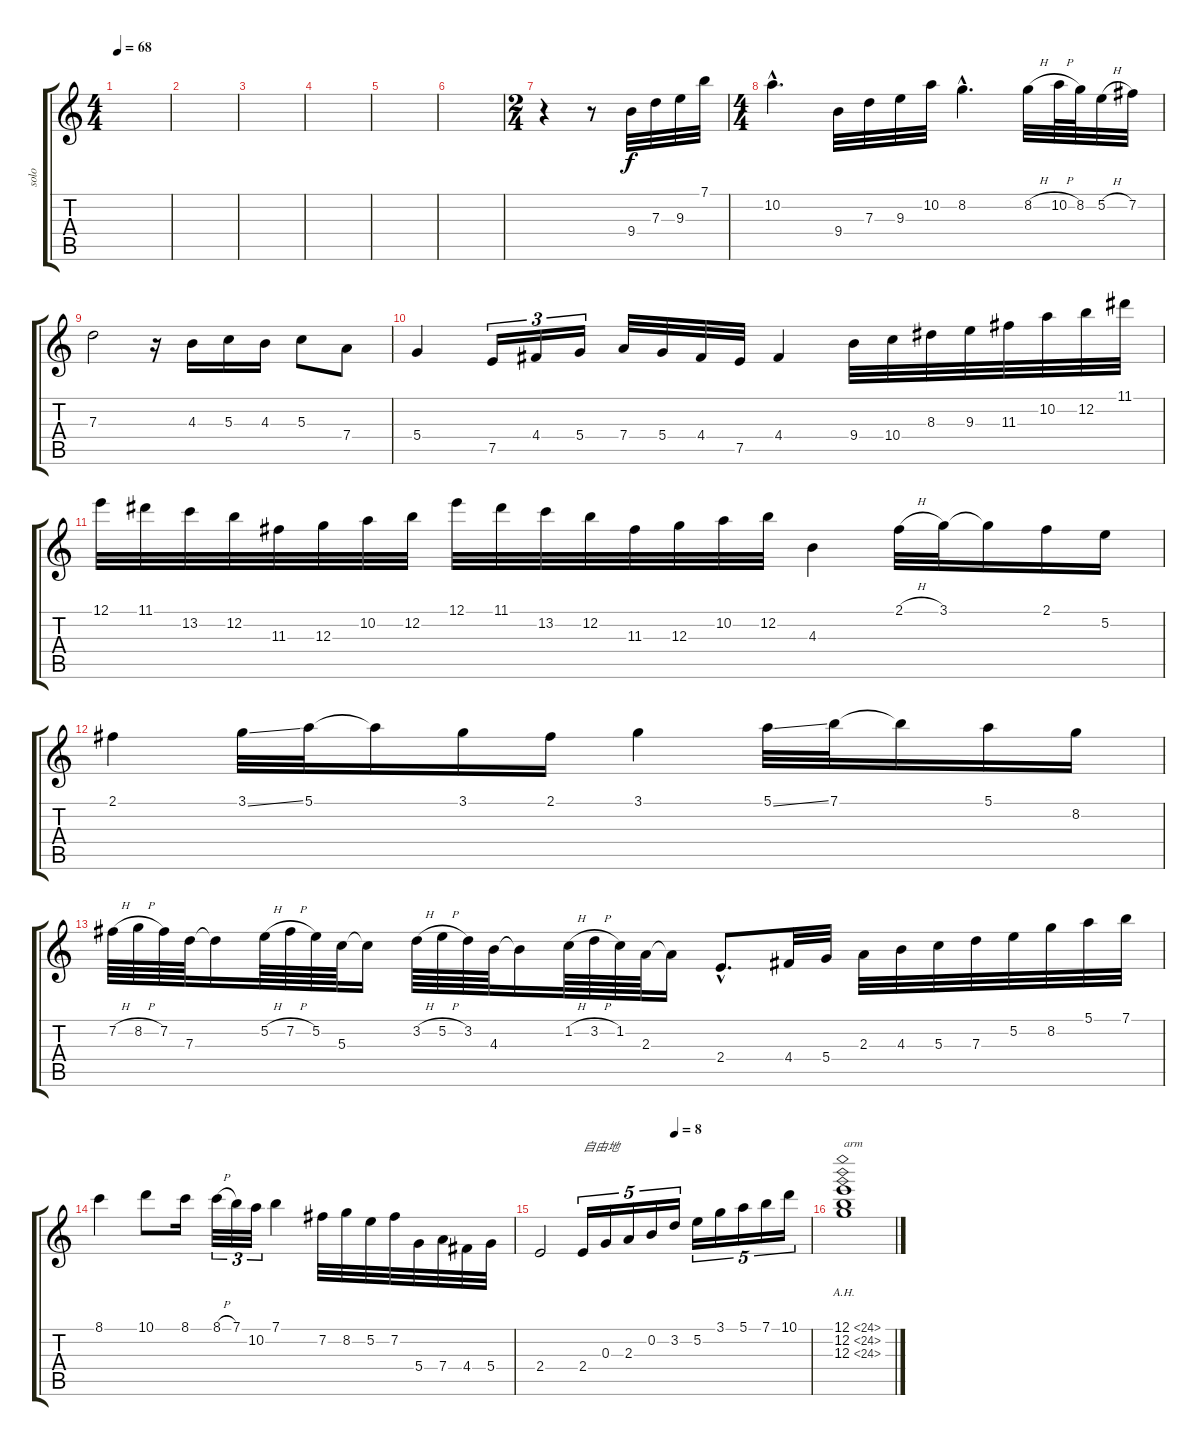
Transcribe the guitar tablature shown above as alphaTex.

\track ("solo" "solo") {instrument electricguitarclean}
\staff {score tabs}
\tuning (E4 B3 G3 D3 A2 E2) {hide}
\ts (4 4)
\tempo 68
\clef g2
\ks c
|
|
|
|
|
|
\ts (2 4)
r.4 r.8 9.4.32 7.3.32 9.3.32 7.1.32 |
\ts (4 4)
10.2{hac}.4{d} 9.4.32 7.3.32 9.3.32 10.2.32 8.2{hac}.4{d} 8.2{h}.32 10.2{h}.64 8.2.64 5.2{h}.32 7.2.32 |
7.3.2 r.16 4.3.16 5.3.16 4.3.16 5.3.8 7.4.8 |
5.4.4 7.5.16{tu (3 2)} 4.4.16{tu (3 2)} 5.4.16{tu (3 2)} 7.4.32 5.4.32 4.4.32 7.5.32 4.4.4 9.4.32 10.4.32 8.3.32 9.3.32 11.3.32 10.2.32 12.2.32 11.1.32 |
12.1.32 11.1.32 13.2.32 12.2.32 11.3.32 12.3.32 10.2.32 12.2.32 12.1.32 11.1.32 13.2.32 12.2.32 11.3.32 12.3.32 10.2.32 12.2.32 4.3.4 2.1{h}.32 3.1.32 3.1{t}.16 2.1.16 5.2.16 |
2.1.4 3.1{ss}.32 5.1.32 5.1{t}.16 3.1.16 2.1.16 3.1.4 5.1{ss}.32 7.1.32 7.1{t}.16 5.1.16 8.2.16 |
7.2{h}.64 8.2{h}.64 7.2.64 7.3.64 7.3{t}.16 5.2{h}.64 7.2{h}.64 5.2.64 5.3.64 5.3{t}.16 3.2{h}.64 5.2{h}.64 3.2.64 4.3.64 4.3{t}.16 1.2{h}.64 3.2{h}.64 1.2.64 2.3.64 2.3{t}.16 2.4{hac}.8{d} 4.4.32 5.4.32 2.3.32 4.3.32 5.3.32 7.3.32 5.2.32 8.2.32 5.1.32 7.1.32 |
8.1.4 10.1.8 8.1.16 8.1{h}.32{tu (3 2)} 7.1.32{tu (3 2)} 10.2.32{tu (3 2)} 7.1.4 7.2.32 8.2.32 5.2.32 7.2.32 5.4.32 7.4.32 4.4.32 5.4.32 |
\tempo (8 0.5)
2.4.2 2.4.16{tu (5 4) txt "自由地"} 0.3.16{tu (5 4)} 2.3.16{tu (5 4)} 0.2.16{tu (5 4)} 3.2.16{tu (5 4)} 5.2.16{tu (5 4)} 3.1.16{tu (5 4)} 5.1.16{tu (5 4)} 7.1.16{tu (5 4)} 10.1.16{tu (5 4)} |
(12.1{ah 12} 12.2{ah 12} 12.3{ah 12}).1{txt "arm"}
